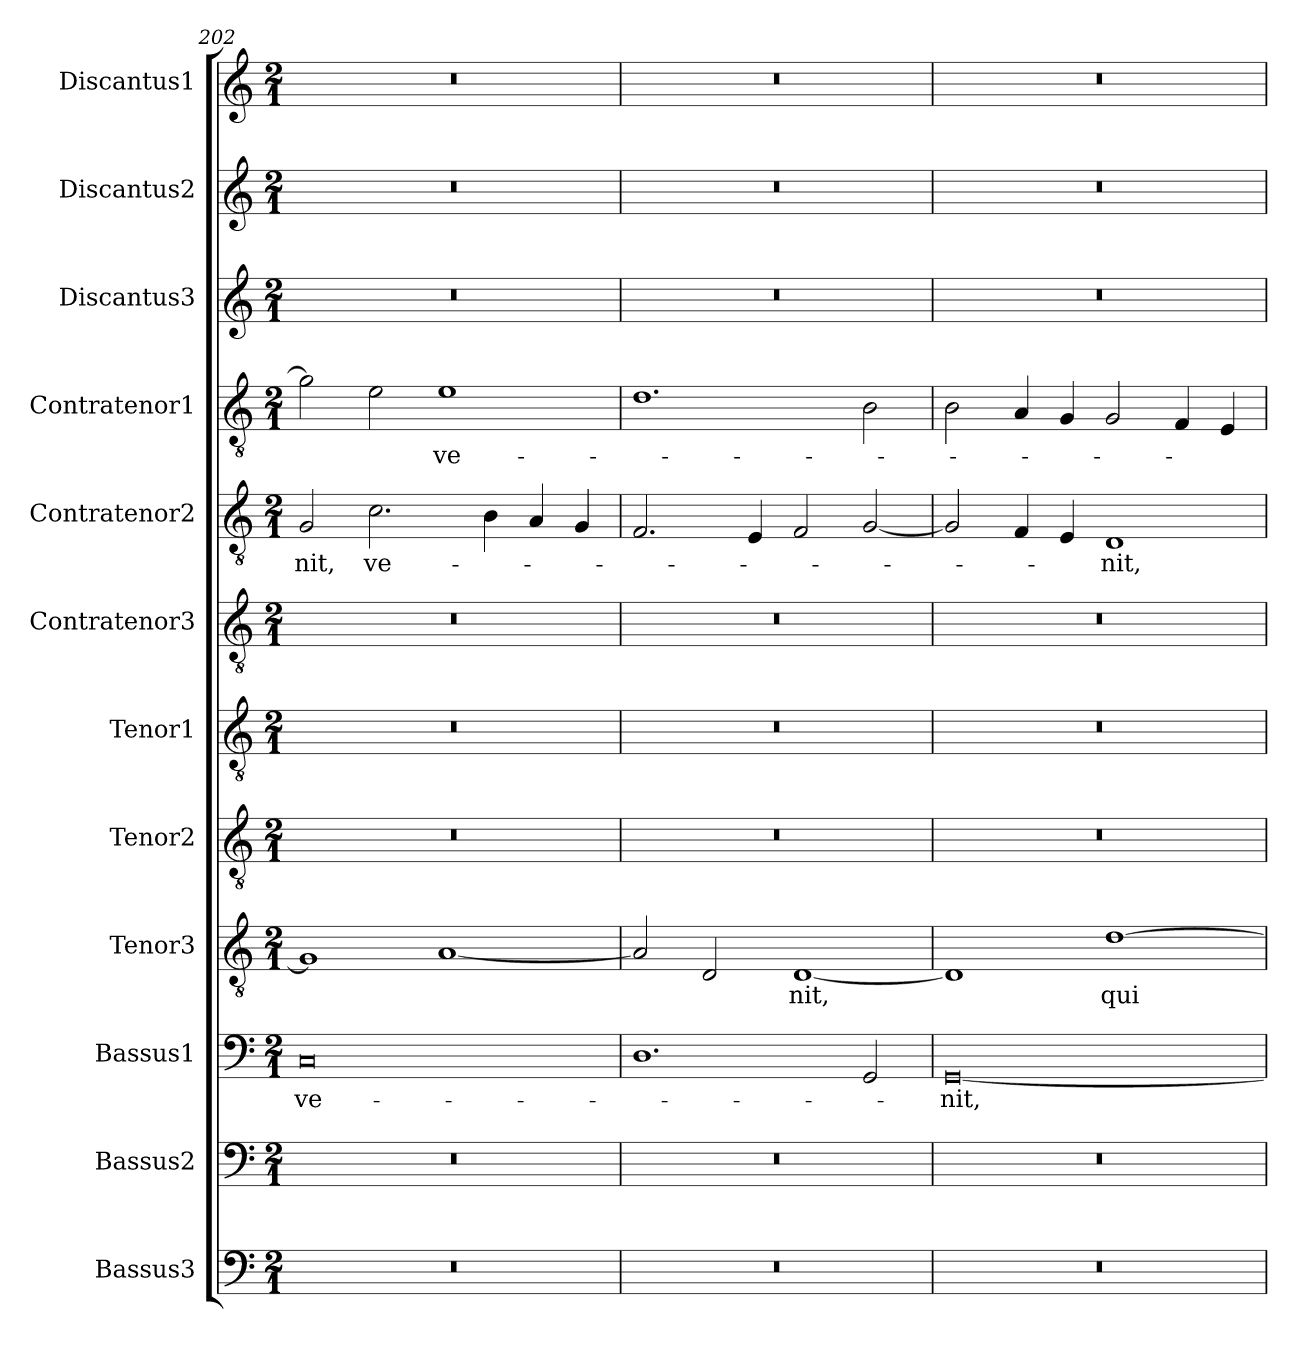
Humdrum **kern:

**kern	**kern	**kern	**text	**kern	**text	**kern	**kern	**kern	**kern	**text	**kern	**text	**kern	**kern	**kern
*part12	*part11	*part10	*part10	*part9	*part9	*part8	*part7	*part6	*part5	*part5	*part4	*part4	*part3	*part2	*part1
*staff12	*staff11	*staff10	*staff10	*staff9	*staff9	*staff8	*staff7	*staff6	*staff5	*staff5	*staff4	*staff4	*staff3	*staff2	*staff1
*I"Bassus3	*I"Bassus2	*I"Bassus1	*	*I"Tenor3	*	*I"Tenor2	*I"Tenor1	*I"Contratenor3	*I"Contratenor2	*	*I"Contratenor1	*	*I"Discantus3	*I"Discantus2	*I"Discantus1
*I'B3	*I'B2	*I'B1	*	*I'T3	*	*I'T2	*I'T1	*I'Ct3	*I'Ct2	*	*I'Ct1	*	*I'D3	*I'D2	*I'D1
*clefF4	*clefF4	*clefF4	*	*clefGv2	*	*clefGv2	*clefGv2	*clefGv2	*clefGv2	*	*clefGv2	*	*clefG2	*clefG2	*clefG2
*k[]	*k[]	*k[]	*	*k[]	*	*k[]	*k[]	*k[]	*k[]	*	*k[]	*	*k[]	*k[]	*k[]
*M2/1	*M2/1	*M2/1	*	*M2/1	*	*M2/1	*M2/1	*M2/1	*M2/1	*	*M2/1	*	*M2/1	*M2/1	*M2/1
=202	=202	=202	=202	=202	=202	=202	=202	=202	=202	=202	=202	=202	=202	=202	=202
0r	0r	0C	ve-	1G]	.	0r	0r	0r	2G	-nit,	2g]	.	0r	0r	0r
.	.	.	.	.	.	.	.	.	2.c	ve-	2e	.	.	.	.
.	.	.	.	[1A	.	.	.	.	.	.	1e	ve-	.	.	.
.	.	.	.	.	.	.	.	.	4B	.	.	.	.	.	.
.	.	.	.	.	.	.	.	.	4A	.	.	.	.	.	.
.	.	.	.	.	.	.	.	.	4G	.	.	.	.	.	.
=203	=203	=203	=203	=203	=203	=203	=203	=203	=203	=203	=203	=203	=203	=203	=203
0r	0r	1.D	.	2A]	.	0r	0r	0r	2.F	.	1.d	.	0r	0r	0r
.	.	.	.	2D	.	.	.	.	.	.	.	.	.	.	.
.	.	.	.	.	.	.	.	.	4E	.	.	.	.	.	.
.	.	.	.	[1D	-nit,	.	.	.	2F	.	.	.	.	.	.
.	.	2GG	.	.	.	.	.	.	[2G	.	2B	.	.	.	.
=204	=204	=204	=204	=204	=204	=204	=204	=204	=204	=204	=204	=204	=204	=204	=204
0r	0r	[0GG	-nit,	1D]	.	0r	0r	0r	2G]	.	2B	.	0r	0r	0r
.	.	.	.	.	.	.	.	.	4F	.	4A	.	.	.	.
.	.	.	.	.	.	.	.	.	4E	.	4G	.	.	.	.
.	.	.	.	[1d	qui	.	.	.	1D	-nit,	2G	.	.	.	.
.	.	.	.	.	.	.	.	.	.	.	4F	.	.	.	.
.	.	.	.	.	.	.	.	.	.	.	4E	.	.	.	.
=	=	=	=	=	=	=	=	=	=	=	=	=	=	=	=
*-	*-	*-	*-	*-	*-	*-	*-	*-	*-	*-	*-	*-	*-	*-	*-
